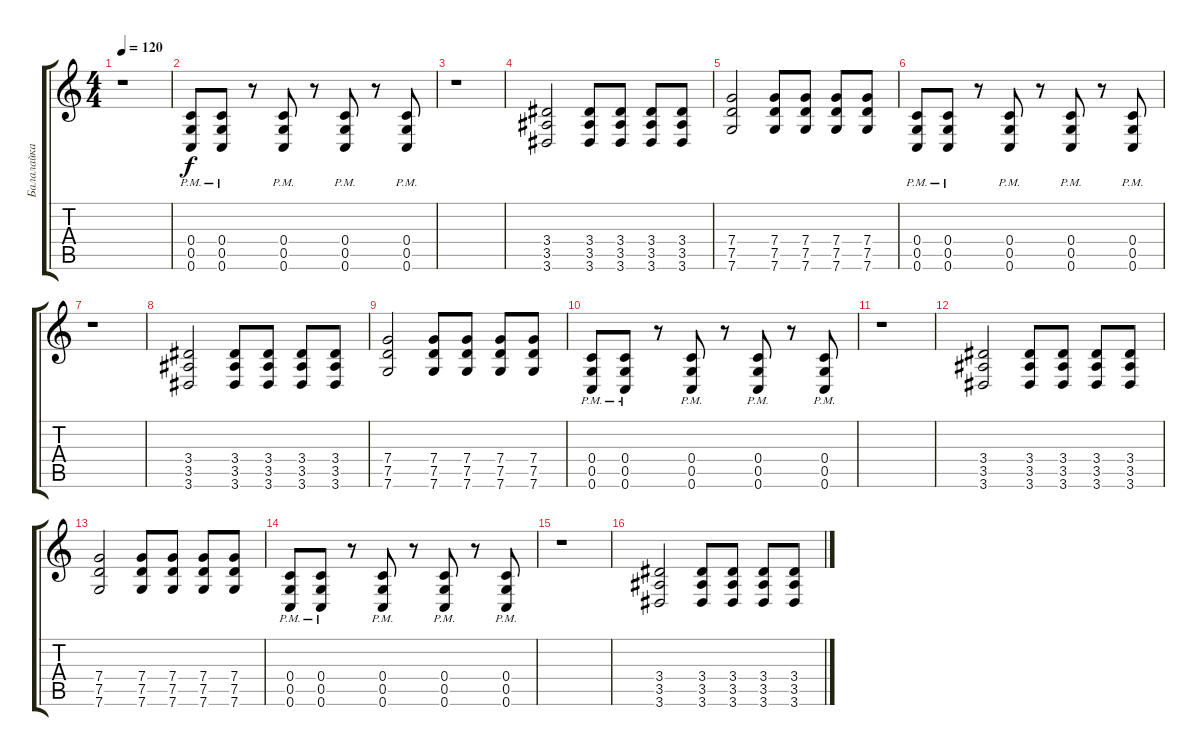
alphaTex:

\track ("Балалайка номер раз" "Балалайка ") {instrument electricguitarjazz}
\staff {score tabs}
\tuning (D4 A3 F3 C3 G2 C2) {hide}
\ts (4 4)
\tempo 120
\clef g2
\ks c
r.1{dy f} |
(0.4{pm} 0.5{pm} 0.6{pm}).8{instrument distortionguitar} (0.4{pm} 0.5{pm} 0.6{pm}).8 r.8 (0.4{pm} 0.5{pm} 0.6{pm}).8 r.8 (0.4{pm} 0.5{pm} 0.6{pm}).8 r.8 (0.4{pm} 0.5{pm} 0.6{pm}).8 |
r.1 |
(3.4 3.5 3.6).2 (3.4 3.5 3.6).8 (3.4 3.5 3.6).8 (3.4 3.5 3.6).8 (3.4 3.5 3.6).8 |
(7.4 7.5 7.6).2 (7.4 7.5 7.6).8 (7.4 7.5 7.6).8 (7.4 7.5 7.6).8 (7.4 7.5 7.6).8 |
(0.4{pm} 0.5{pm} 0.6{pm}).8{instrument distortionguitar} (0.4{pm} 0.5{pm} 0.6{pm}).8 r.8 (0.4{pm} 0.5{pm} 0.6{pm}).8 r.8 (0.4{pm} 0.5{pm} 0.6{pm}).8 r.8 (0.4{pm} 0.5{pm} 0.6{pm}).8 |
r.1 |
(3.4 3.5 3.6).2 (3.4 3.5 3.6).8 (3.4 3.5 3.6).8 (3.4 3.5 3.6).8 (3.4 3.5 3.6).8 |
(7.4 7.5 7.6).2 (7.4 7.5 7.6).8 (7.4 7.5 7.6).8 (7.4 7.5 7.6).8 (7.4 7.5 7.6).8 |
(0.4{pm} 0.5{pm} 0.6{pm}).8{instrument distortionguitar} (0.4{pm} 0.5{pm} 0.6{pm}).8 r.8 (0.4{pm} 0.5{pm} 0.6{pm}).8 r.8 (0.4{pm} 0.5{pm} 0.6{pm}).8 r.8 (0.4{pm} 0.5{pm} 0.6{pm}).8 |
r.1 |
(3.4 3.5 3.6).2 (3.4 3.5 3.6).8 (3.4 3.5 3.6).8 (3.4 3.5 3.6).8 (3.4 3.5 3.6).8 |
(7.4 7.5 7.6).2 (7.4 7.5 7.6).8 (7.4 7.5 7.6).8 (7.4 7.5 7.6).8 (7.4 7.5 7.6).8 |
(0.4{pm} 0.5{pm} 0.6{pm}).8{instrument distortionguitar} (0.4{pm} 0.5{pm} 0.6{pm}).8 r.8 (0.4{pm} 0.5{pm} 0.6{pm}).8 r.8 (0.4{pm} 0.5{pm} 0.6{pm}).8 r.8 (0.4{pm} 0.5{pm} 0.6{pm}).8 |
r.1 |
(3.4 3.5 3.6).2 (3.4 3.5 3.6).8 (3.4 3.5 3.6).8 (3.4 3.5 3.6).8 (3.4 3.5 3.6).8
